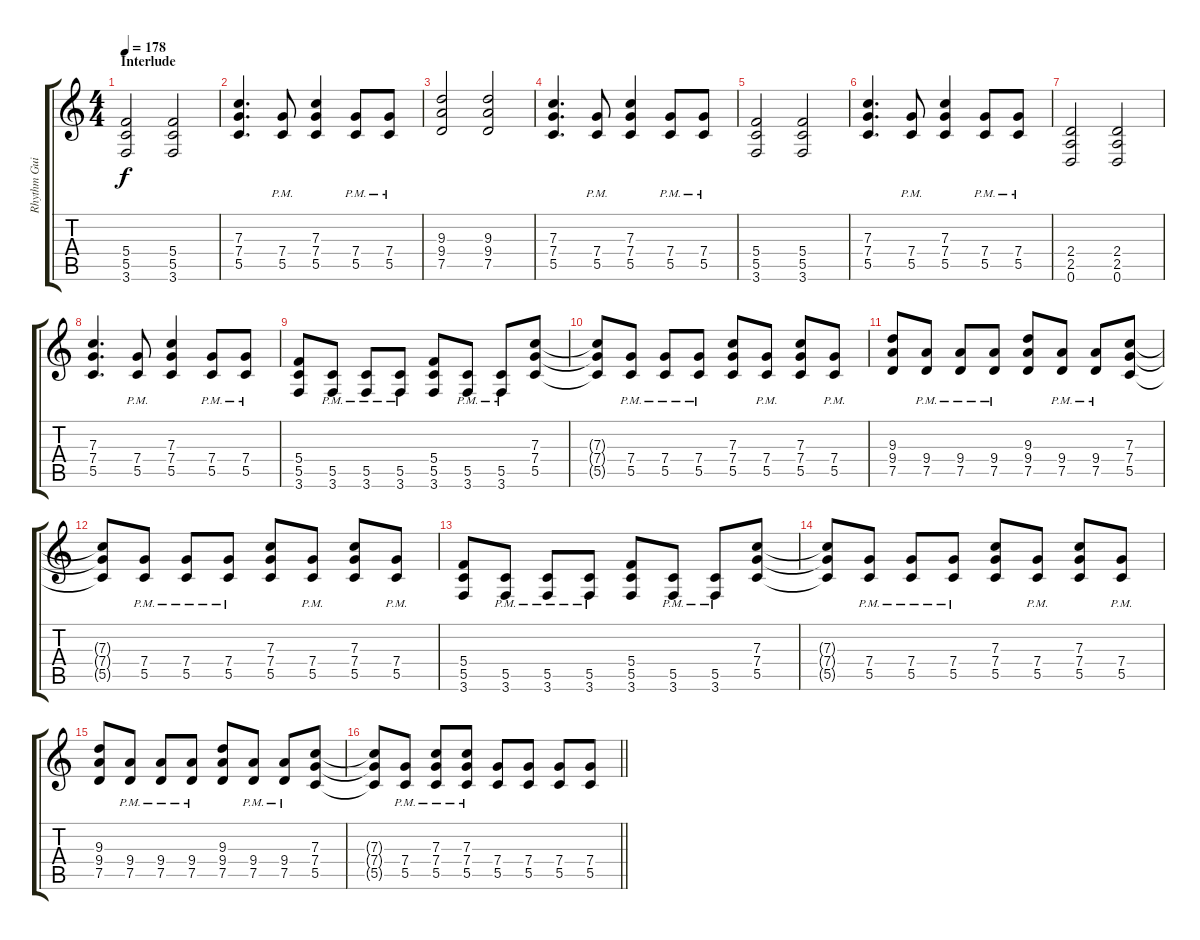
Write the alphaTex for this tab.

\track ("Rhythm Guitar" "Rhythm Gui") {instrument distortionguitar}
\staff {score tabs}
\tuning (D4 A3 F3 C3 G2 D2) {hide}
\ts (4 4)
\section ("" "Interlude")
\tempo 178
\clef g2
\ks c
(5.4 5.5 3.6).2{dy f balance 8} (5.4 5.5 3.6).2 |
(7.3 7.4 5.5).4{d} (7.4{pm} 5.5{pm}).8 (7.3 7.4 5.5).4 (7.4{pm} 5.5{pm}).8 (7.4{pm} 5.5{pm}).8 |
(9.3 9.4 7.5).2 (9.3 9.4 7.5).2 |
(7.3 7.4 5.5).4{d} (7.4{pm} 5.5{pm}).8 (7.3 7.4 5.5).4 (7.4{pm} 5.5{pm}).8 (7.4{pm} 5.5{pm}).8 |
(5.4 5.5 3.6).2 (5.4 5.5 3.6).2 |
(7.3 7.4 5.5).4{d} (7.4{pm} 5.5{pm}).8 (7.3 7.4 5.5).4 (7.4{pm} 5.5{pm}).8 (7.4{pm} 5.5{pm}).8 |
(2.4 2.5 0.6).2 (2.4 2.5 0.6).2 |
(7.3 7.4 5.5).4{d} (7.4{pm} 5.5{pm}).8 (7.3 7.4 5.5).4 (7.4{pm} 5.5{pm}).8 (7.4{pm} 5.5{pm}).8 |
(5.4 5.5 3.6).8 (5.5{pm} 3.6{pm}).8 (5.5{pm} 3.6{pm}).8 (5.5{pm} 3.6{pm}).8 (5.4 5.5 3.6).8 (5.5{pm} 3.6{pm}).8 (5.5{pm} 3.6{pm}).8 (7.3 7.4 5.5).8 |
(7.3{t} 7.4{t} 5.5{t}).8 (7.4{pm} 5.5{pm}).8 (7.4{pm} 5.5{pm}).8 (7.4{pm} 5.5{pm}).8 (7.3 7.4 5.5).8 (7.4{pm} 5.5{pm}).8 (7.3 7.4 5.5).8 (7.4{pm} 5.5{pm}).8 |
(9.3 9.4 7.5).8 (9.4{pm} 7.5{pm}).8 (9.4{pm} 7.5{pm}).8 (9.4{pm} 7.5{pm}).8 (9.3 9.4 7.5).8 (9.4{pm} 7.5{pm}).8 (9.4{pm} 7.5{pm}).8 (7.3 7.4 5.5).8 |
(7.3{t} 7.4{t} 5.5{t}).8 (7.4{pm} 5.5{pm}).8 (7.4{pm} 5.5{pm}).8 (7.4{pm} 5.5{pm}).8 (7.3 7.4 5.5).8 (7.4{pm} 5.5{pm}).8 (7.3 7.4 5.5).8 (7.4{pm} 5.5{pm}).8 |
(5.4 5.5 3.6).8 (5.5{pm} 3.6{pm}).8 (5.5{pm} 3.6{pm}).8 (5.5{pm} 3.6{pm}).8 (5.4 5.5 3.6).8 (5.5{pm} 3.6{pm}).8 (5.5{pm} 3.6{pm}).8 (7.3 7.4 5.5).8 |
(7.3{t} 7.4{t} 5.5{t}).8 (7.4{pm} 5.5{pm}).8 (7.4{pm} 5.5{pm}).8 (7.4{pm} 5.5{pm}).8 (7.3 7.4 5.5).8 (7.4{pm} 5.5{pm}).8 (7.3 7.4 5.5).8 (7.4{pm} 5.5{pm}).8 |
(9.3 9.4 7.5).8 (9.4{pm} 7.5{pm}).8 (9.4{pm} 7.5{pm}).8 (9.4{pm} 7.5{pm}).8 (9.3 9.4 7.5).8 (9.4{pm} 7.5{pm}).8 (9.4{pm} 7.5{pm}).8 (7.3 7.4 5.5).8 |
\barLineRight lightlight
(7.3{t} 7.4{t} 5.5{t}).8 (7.4{pm} 5.5{pm}).8 (7.3 7.4{pm} 5.5{pm}).8 (7.3 7.4{pm} 5.5{pm}).8 (7.4 5.5).8 (7.4 5.5).8 (7.4 5.5).8 (7.4 5.5).8
